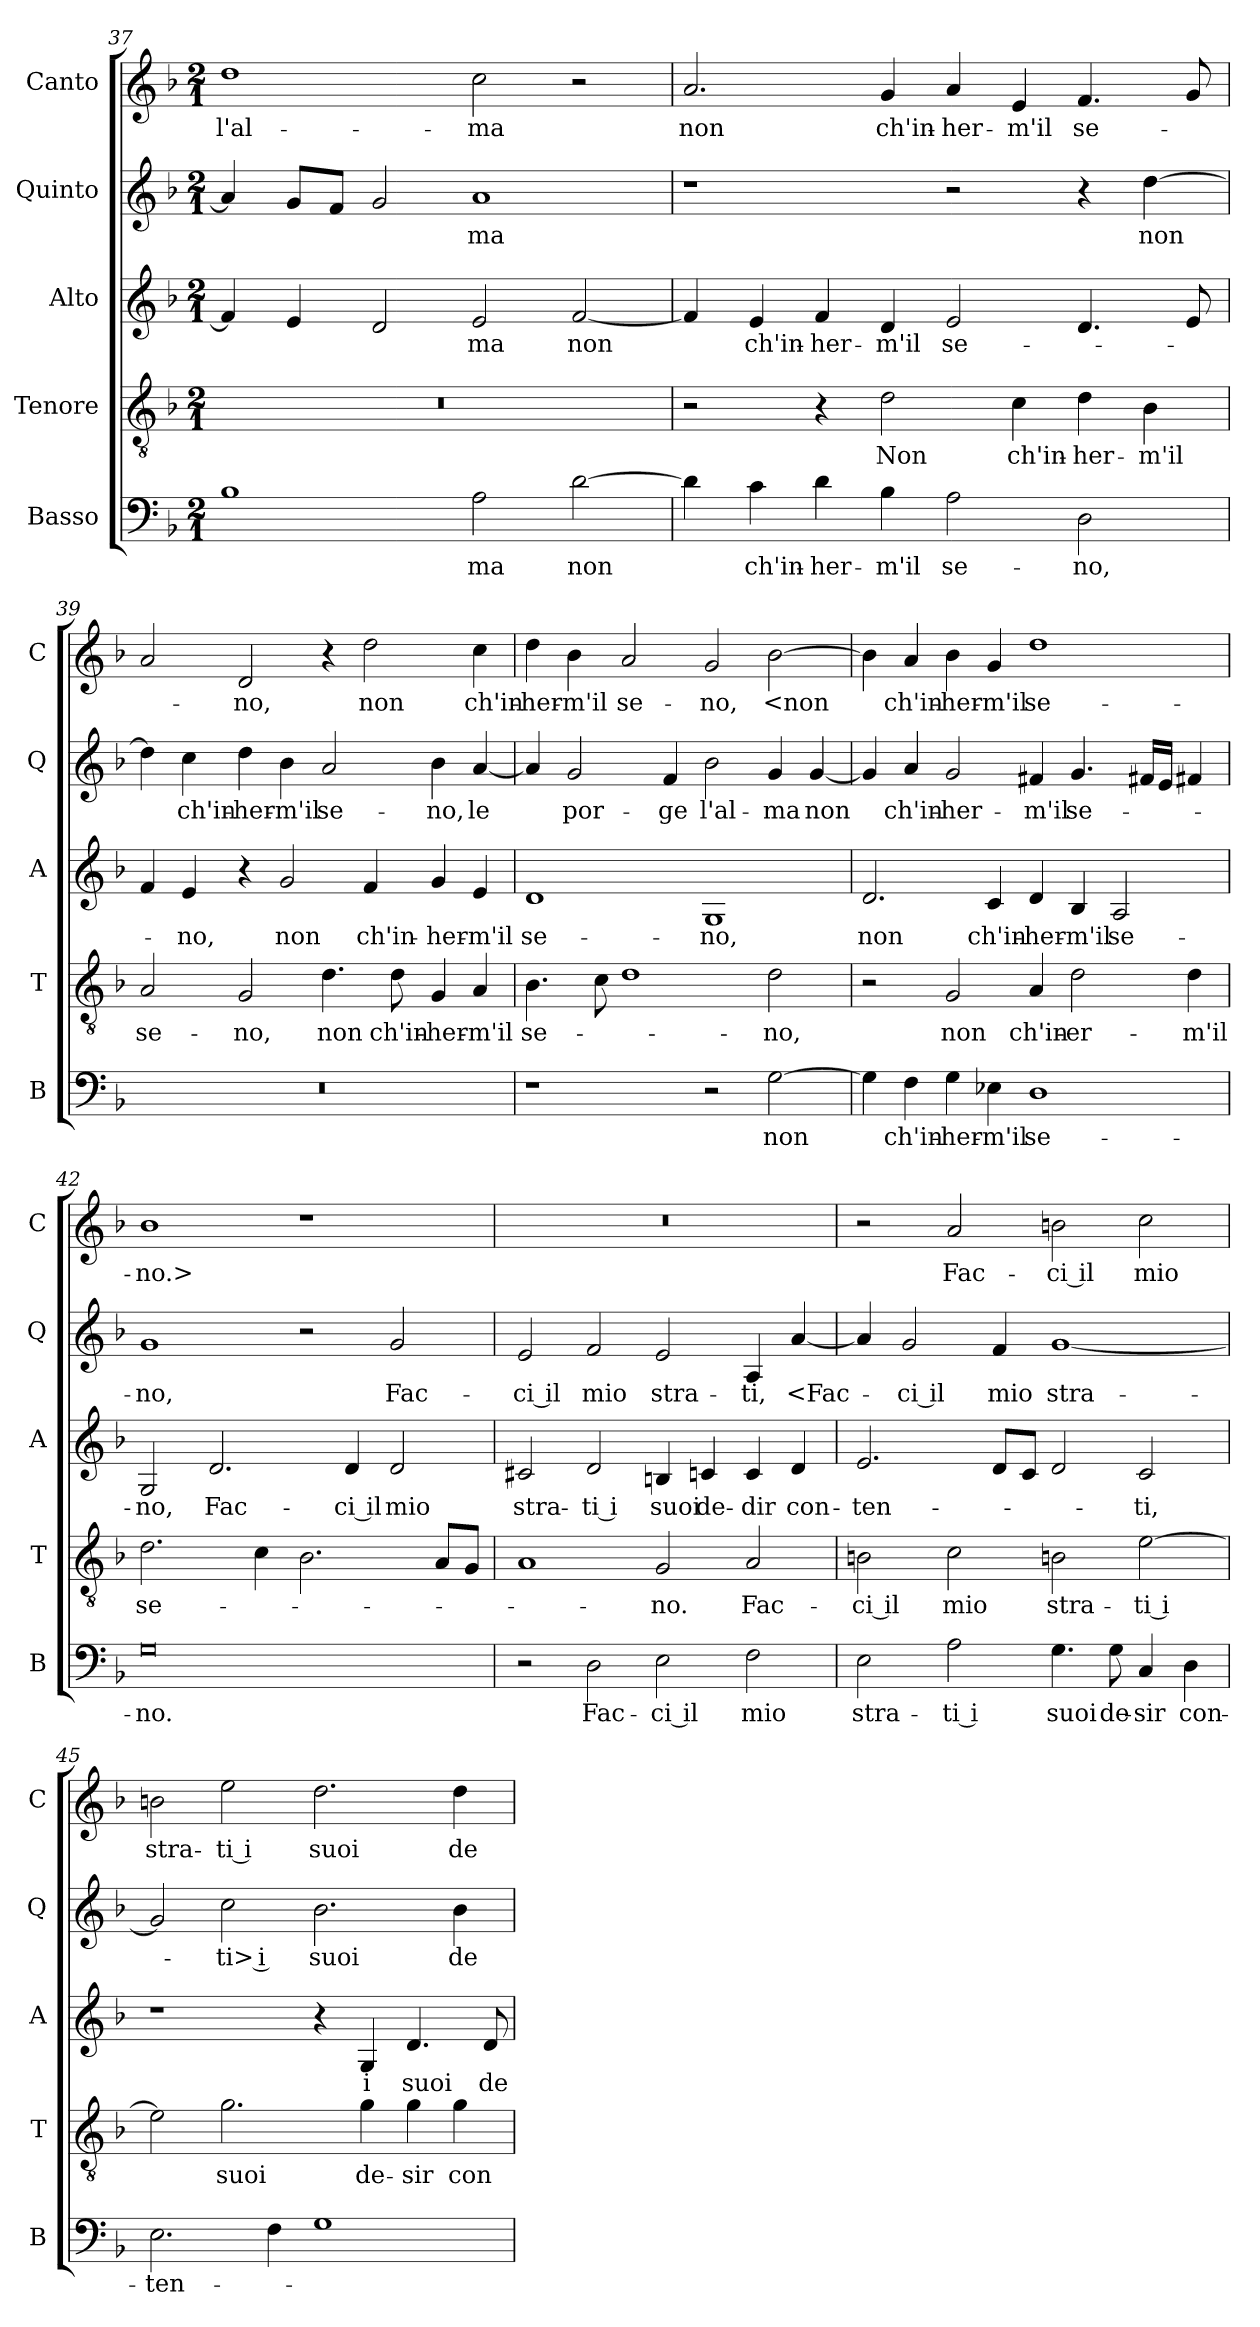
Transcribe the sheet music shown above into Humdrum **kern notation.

**kern	**text	**kern	**text	**kern	**text	**kern	**text	**kern	**text
*part5	*part5	*part4	*part4	*part3	*part3	*part2	*part2	*part1	*part1
*staff5	*staff5	*staff4	*staff4	*staff3	*staff3	*staff2	*staff2	*staff1	*staff1
*I"Basso	*	*I"Tenore	*	*I"Alto	*	*I"Quinto	*	*I"Canto	*
*I'B	*	*I'T	*	*I'A	*	*I'Q	*	*I'C	*
*clefF4	*	*clefGv2	*	*clefG2	*	*clefG2	*	*clefG2	*
*k[b-]	*	*k[b-]	*	*k[b-]	*	*k[b-]	*	*k[b-]	*
*M2/1	*	*M2/1	*	*M2/1	*	*M2/1	*	*M2/1	*
=37	=37	=37	=37	=37	=37	=37	=37	=37	=37
1B-	.	0r	.	4f]	.	4a]	.	1dd	l'al-
.	.	.	.	4e	.	8gL	.	.	.
.	.	.	.	.	.	8fJ	.	.	.
.	.	.	.	2d	.	2g	.	.	.
2A	-ma	.	.	2e	-ma	1a	-ma	2cc	-ma
[2d	non	.	.	[2f	non	.	.	2r	.
=38	=38	=38	=38	=38	=38	=38	=38	=38	=38
4d]	.	2r	.	4f]	.	1r	.	2.a	non
4c	ch'in-	.	.	4e	ch'in-	.	.	.	.
4d	-her-	4r	.	4f	-her-	.	.	.	.
4B-	-m'il	2d	Non	4d	-m'il	.	.	4g	ch'in-
2A	se-	.	.	2e	se-	2r	.	4a	-her-
.	.	4c	ch'in-	.	.	.	.	4e	-m'il
2D	-no,	4d	-her-	4.d	.	4r	.	4.f	se-
.	.	4B-	-m'il	.	.	[4dd	non	.	.
.	.	.	.	8e	.	.	.	8g	.
=39	=39	=39	=39	=39	=39	=39	=39	=39	=39
0r	.	2A	se-	4f	.	4dd]	.	2a	.
.	.	.	.	4e	-no,	4cc	ch'in-	.	.
.	.	2G	-no,	4r	.	4dd	-her-	2d	-no,
.	.	.	.	2g	non	4b-	-m'il	.	.
.	.	4.d	non	.	.	2a	se-	4r	.
.	.	.	.	4f	ch'in-	.	.	2dd	non
.	.	8d	ch'in-	.	.	.	.	.	.
.	.	4G	-her-	4g	-her-	4b-	-no,	.	.
.	.	4A	-m'il	4e	-m'il	[4a	le	4cc	ch'in-
=40	=40	=40	=40	=40	=40	=40	=40	=40	=40
1r	.	4.B-	se-	1d	se-	4a]	.	4dd	-her-
.	.	.	.	.	.	2g	por-	4b-	-m'il
.	.	8c	.	.	.	.	.	.	.
.	.	1d	.	.	.	.	.	2a	se-
.	.	.	.	.	.	4f	-ge	.	.
2r	.	.	.	1G	-no,	2b-	l'al-	2g	-no,
[2G	non	2d	-no,	.	.	4g	-ma	[2b-	<non
.	.	.	.	.	.	[4g	non	.	.
=41	=41	=41	=41	=41	=41	=41	=41	=41	=41
4G]	.	2r	.	2.d	non	4g]	.	4b-]	.
4F	ch'in-	.	.	.	.	4a	ch'in-	4a	ch'in-
4G	-her-	2G	non	.	.	2g	-her-	4b-	-her-
4E-X	-m'il	.	.	4c	ch'in-	.	.	4g	-m'il
1D	se-	4A	ch'in-	4d	-her-	4f#X	-m'il	1dd	se-
.	.	2d	-er-	4B-	-m'il	4.g	se-	.	.
.	.	.	.	2A	se-	.	.	.	.
.	.	.	.	.	.	16f#XLL	.	.	.
.	.	.	.	.	.	16eJJ	.	.	.
.	.	4d	-m'il	.	.	4f#X	.	.	.
=42	=42	=42	=42	=42	=42	=42	=42	=42	=42
0G	-no.	2.d	se-	2G	-no,	1g	-no,	1b-	-no.>
.	.	.	.	2.d	Fac-	.	.	.	.
.	.	4c	.	.	.	.	.	.	.
.	.	2.B-	.	.	.	2r	.	1r	.
.	.	.	.	4d	-ci il	.	.	.	.
.	.	.	.	2d	mio	2g	Fac-	.	.
.	.	8AL	.	.	.	.	.	.	.
.	.	8GJ	.	.	.	.	.	.	.
=43	=43	=43	=43	=43	=43	=43	=43	=43	=43
2r	.	1A	.	2c#X	stra-	2e	-ci il	0r	.
2D	Fac-	.	.	2d	-ti i	2f	mio	.	.
2E	-ci il	2G	-no.	4Bn	suoi	2e	stra-	.	.
.	.	.	.	4cn	de-	.	.	.	.
2F	mio	2A	Fac-	4c	-dir	4A	-ti,	.	.
.	.	.	.	4d	con-	[4a	<Fac-	.	.
=44	=44	=44	=44	=44	=44	=44	=44	=44	=44
2E	stra-	2Bn	-ci il	2.e	-ten-	4a]	.	2r	.
.	.	.	.	.	.	2g	-ci il	.	.
2A	-ti i	2c	mio	.	.	.	.	2a	Fac-
.	.	.	.	8dL	.	4f	mio	.	.
.	.	.	.	8cJ	.	.	.	.	.
4.G	suoi	2Bn	stra-	2d	.	[1g	stra-	2bn	-ci il
8G	de-	.	.	.	.	.	.	.	.
4C	-sir	[2e	-ti i	2c	-ti,	.	.	2cc	mio
4D	con-	.	.	.	.	.	.	.	.
=45	=45	=45	=45	=45	=45	=45	=45	=45	=45
2.E	-ten-	2e]	.	1r	.	2g]	.	2bn	stra-
.	.	2.g	suoi	.	.	2cc	-ti> i	2ee	-ti i
4F	.	.	.	.	.	.	.	.	.
1G	.	.	.	4r	.	2.b-	suoi	2.dd	suoi
.	.	4g	de-	4G	i	.	.	.	.
.	.	4g	-sir	4.d	suoi	.	.	.	.
.	.	4g	con-	.	.	4b-	de-	4dd	de-
.	.	.	.	8d	de-	.	.	.	.
=	=	=	=	=	=	=	=	=	=
*-	*-	*-	*-	*-	*-	*-	*-	*-	*-
